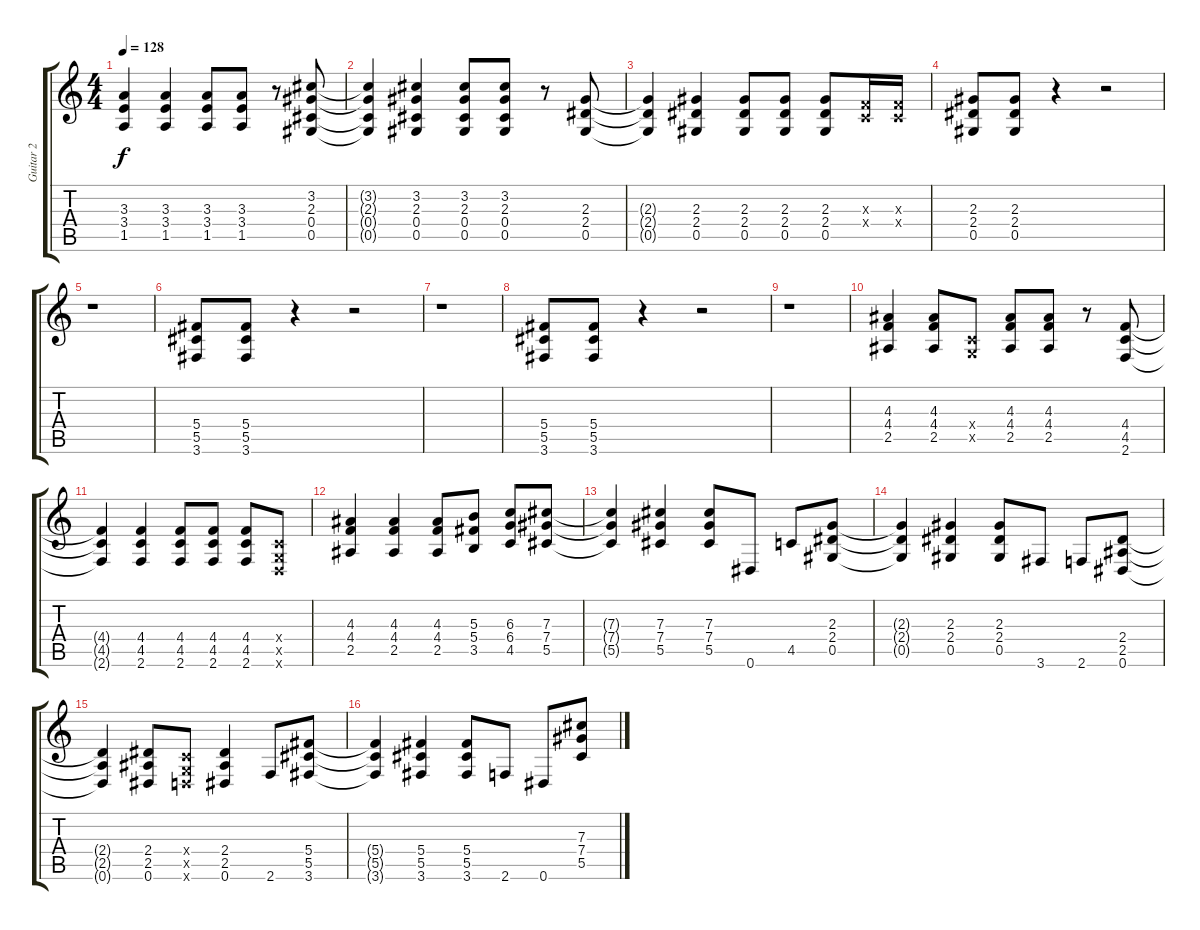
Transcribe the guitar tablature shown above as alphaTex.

\track ("Guitar 2" "Guitar 2") {instrument overdrivenguitar}
\staff {score tabs}
\tuning (Eb4 Bb3 Gb3 Db3 Ab2 Eb2) {hide}
\ts (4 4)
\tempo 128
\clef g2
\ks c
(3.3{t} 3.4{t} 1.5{t}).4{dy f} (3.3 3.4 1.5).4 (3.3 3.4 1.5).8 (3.3 3.4 1.5).8 r.8 (3.2 2.3 0.4 0.5).8 |
(3.2{t} 2.3{t} 0.4{t} 0.5{t}).4 (3.2 2.3 0.4 0.5).4 (3.2 2.3 0.4 0.5).8 (3.2 2.3 0.4 0.5).8 r.8 (2.3 2.4 0.5).8 |
(2.3{t} 2.4{t} 0.5{t}).4 (2.3 2.4 0.5).4 (2.3 2.4 0.5).8 (2.3 2.4 0.5).8 (2.3 2.4 0.5).8 (-1.3{x} -1.4{x}).16 (-1.3{x} -1.4{x}).16 |
(2.3 2.4 0.5).8 (2.3 2.4 0.5).8 r.4 r.2 |
r.1 |
(5.4 5.5 3.6).8 (5.4 5.5 3.6).8 r.4 r.2 |
r.1 |
(5.4 5.5 3.6).8 (5.4 5.5 3.6).8 r.4 r.2 |
r.1 |
(4.3 4.4 2.5).4 (4.3 4.4 2.5).8 (-1.4{x} -1.5{x}).8 (4.3 4.4 2.5).8 (4.3 4.4 2.5).8 r.8 (4.4 4.5 2.6).8 |
(4.4{t} 4.5{t} 2.6{t}).4 (4.4 4.5 2.6).4 (4.4 4.5 2.6).8 (4.4 4.5 2.6).8 (4.4 4.5 2.6).8 (-1.4{x} -1.5{x} -1.6{x}).8 |
(4.3 4.4 2.5).4 (4.3 4.4 2.5).4 (4.3 4.4 2.5).8 (5.3 5.4 3.5).8 (6.3 6.4 4.5).8 (7.3 7.4 5.5).8 |
(7.3{t} 7.4{t} 5.5{t}).4 (7.3 7.4 5.5).4 (7.3 7.4 5.5).8 0.6.8 4.5.8 (2.3 2.4 0.5).8 |
(2.3{t} 2.4{t} 0.5{t}).4 (2.3 2.4 0.5).4 (2.3 2.4 0.5).8 3.6.8 2.6.8 (2.4 2.5 0.6).8 |
(2.4{t} 2.5{t} 0.6{t}).4 (2.4 2.5 0.6).8 (-1.4{x} -1.5{x} -1.6{x}).8 (2.4 2.5 0.6).4 2.6.8 (5.4 5.5 3.6).8 |
(5.4{t} 5.5{t} 3.6{t}).4 (5.4 5.5 3.6).4 (5.4 5.5 3.6).8 2.6.8 0.6.8 (7.3 7.4 5.5).8
